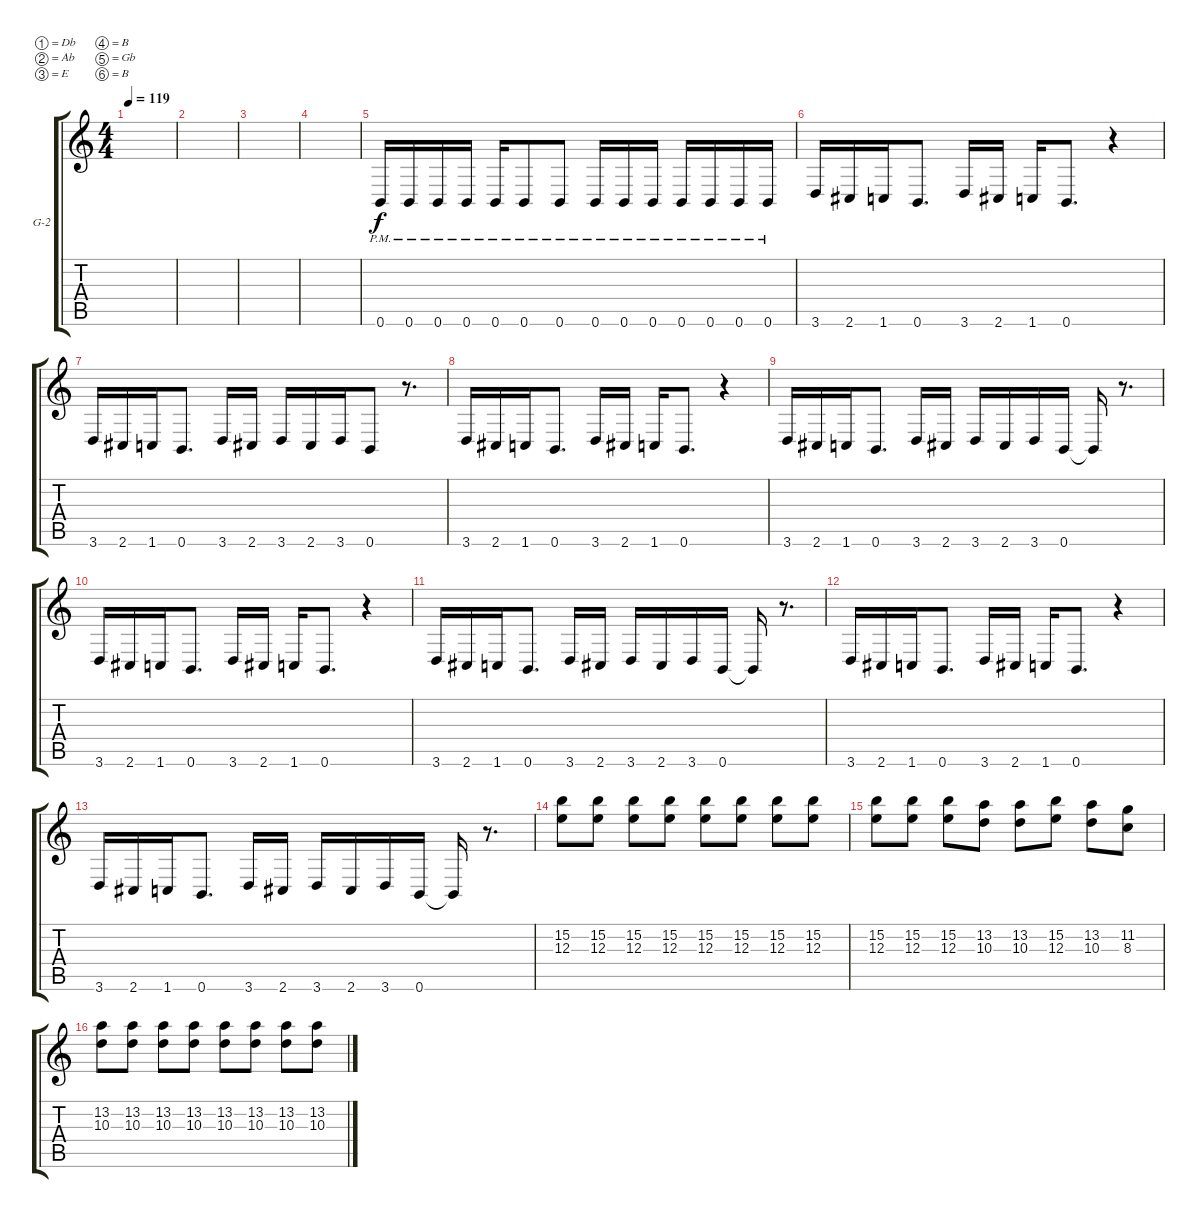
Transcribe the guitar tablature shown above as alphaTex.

\defaultSystemsLayout 4
\bracketExtendMode groupsimilarinstruments
\firstSystemTrackNameOrientation horizontal
\otherSystemsTrackNameOrientation horizontal
\track ("Guitar 2" "G-2") {instrument distortionguitar}
\staff {score tabs}
\tuning (Db4 Ab3 E3 B2 Gb2 B1)
\ts (4 4)
\tempo 119
\clef g2
\ks c
|
|
|
|
0.6{pm}.16 0.6{pm}.16 0.6{pm}.16 0.6{pm}.16 0.6{pm}.16 0.6{pm}.8 0.6{pm}.8 0.6{pm}.16 0.6{pm}.16 0.6{pm}.16 0.6{pm}.16 0.6{pm}.16 0.6{pm}.16 0.6{pm}.16 |
3.6.16 2.6.16 1.6.16 0.6.8{d} 3.6.16 2.6.16 1.6.16 0.6.8{d} r.4 |
3.6.16 2.6.16 1.6.16 0.6.8{d} 3.6.16 2.6.16 3.6.16 2.6.16 3.6.16 0.6.8 r.8{d} |
3.6.16 2.6.16 1.6.16 0.6.8{d} 3.6.16 2.6.16 1.6.16 0.6.8{d} r.4 |
3.6.16 2.6.16 1.6.16 0.6.8{d} 3.6.16 2.6.16 3.6.16 2.6.16 3.6.16 0.6.16 0.6{t}.16 r.8{d} |
3.6.16 2.6.16 1.6.16 0.6.8{d} 3.6.16 2.6.16 1.6.16 0.6.8{d} r.4 |
3.6.16 2.6.16 1.6.16 0.6.8{d} 3.6.16 2.6.16 3.6.16 2.6.16 3.6.16 0.6.16 0.6{t}.16 r.8{d} |
3.6.16 2.6.16 1.6.16 0.6.8{d} 3.6.16 2.6.16 1.6.16 0.6.8{d} r.4 |
3.6.16 2.6.16 1.6.16 0.6.8{d} 3.6.16 2.6.16 3.6.16 2.6.16 3.6.16 0.6.16 0.6{t}.16 r.8{d} |
(12.3 15.2).8 (12.3 15.2).8 (12.3 15.2).8 (12.3 15.2).8 (12.3 15.2).8 (12.3 15.2).8 (12.3 15.2).8 (12.3 15.2).8 |
(12.3 15.2).8 (12.3 15.2).8 (12.3 15.2).8 (10.3 13.2).8 (10.3 13.2).8 (12.3 15.2).8 (10.3 13.2).8 (8.3 11.2).8 |
(10.3 13.2).8 (10.3 13.2).8 (10.3 13.2).8 (10.3 13.2).8 (10.3 13.2).8 (10.3 13.2).8 (10.3 13.2).8 (10.3 13.2).8
